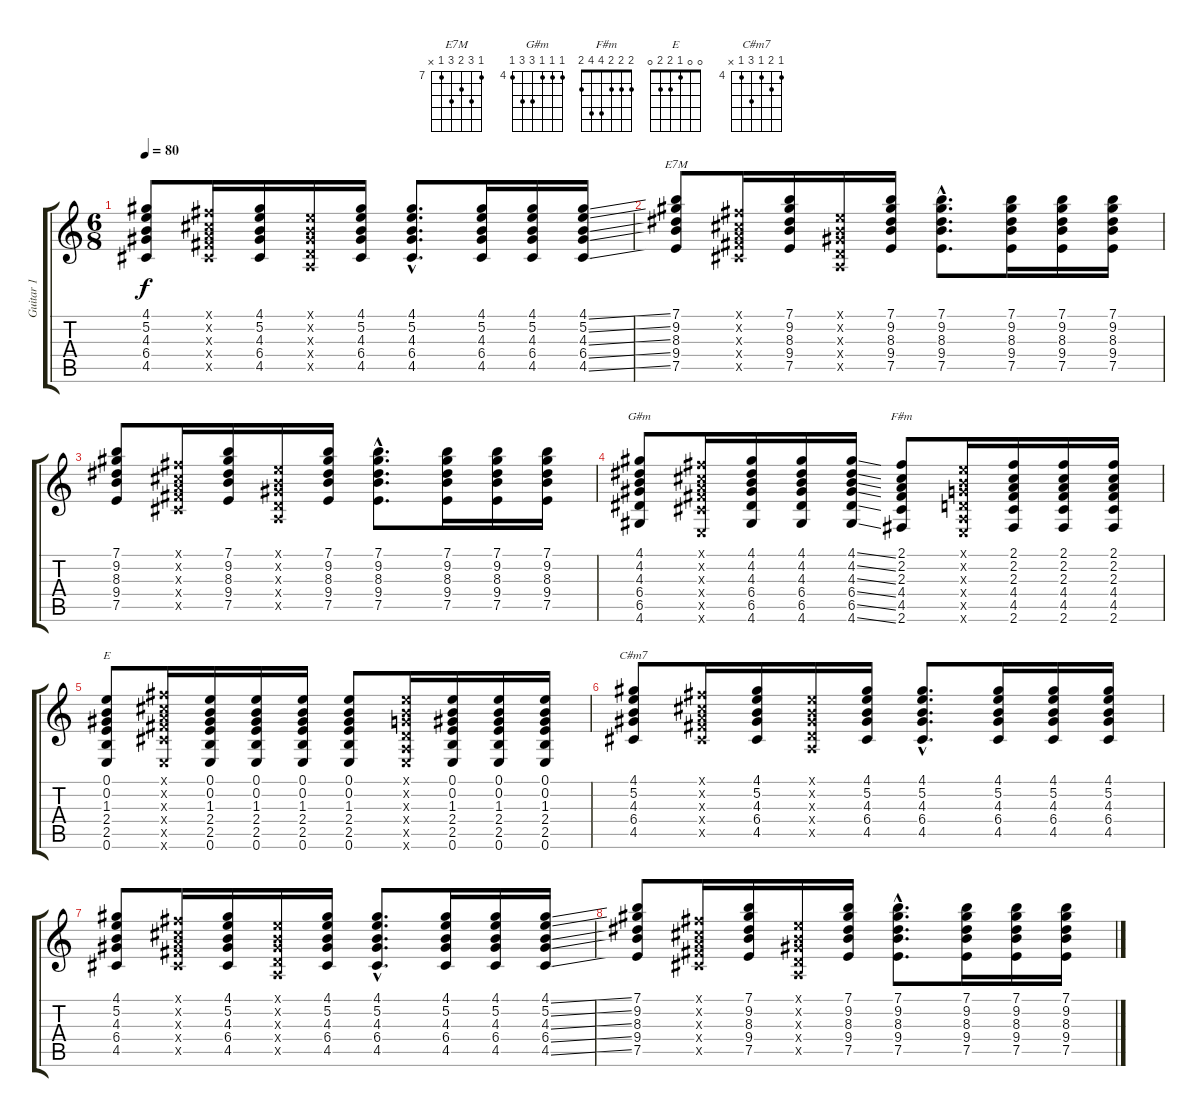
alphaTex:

\track ("Guitar 1" "Guitar 1") {instrument acousticguitarnylon}
\staff {score tabs}
\tuning (E4 B3 G3 D3 A2 E2) {hide}
\chord ("E7M" 7 9 8 9 7 x) {firstfret 7}
\chord ("G#m" 4 4 4 6 6 4) {firstfret 4}
\chord ("F#m" 2 2 2 4 4 2)
\chord ("E" 0 0 1 2 2 0)
\chord ("C#m7" 4 5 4 6 4 x) {firstfret 4}
\ts (6 8)
\tempo 80
\clef g2
\ks c
(4.1 5.2 4.3 6.4 4.5).8{dy f} (2.1{x} 2.2{x} 2.3{x} 4.4{x} 4.5{x}).16 (4.1 5.2 4.3 6.4 4.5).16 (0.1{x} 0.2{x} 1.3{x} 0.4{x} 0.5{x}).16 (4.1 5.2 4.3 6.4 4.5).16 (4.1{hac} 5.2{hac} 4.3{hac} 6.4{hac} 4.5{hac}).8{d} (4.1 5.2 4.3 6.4 4.5).16 (4.1 5.2 4.3 6.4 4.5).16 (4.1{ss} 5.2{ss} 4.3{ss} 6.4{ss} 4.5{ss}).16 |
(7.1 9.2 8.3 9.4 7.5).8{ch "E7M"} (2.1{x} 2.2{x} 2.3{x} 4.4{x} 4.5{x}).16 (7.1 9.2 8.3 9.4 7.5).16 (0.1{x} 0.2{x} 1.3{x} 0.4{x} 0.5{x}).16 (7.1 9.2 8.3 9.4 7.5).16 (7.1{hac} 9.2{hac} 8.3{hac} 9.4{hac} 7.5{hac}).8{d} (7.1 9.2 8.3 9.4 7.5).16 (7.1 9.2 8.3 9.4 7.5).16 (7.1 9.2 8.3 9.4 7.5).16 |
(7.1 9.2 8.3 9.4 7.5).8 (2.1{x} 2.2{x} 2.3{x} 4.4{x} 4.5{x}).16 (7.1 9.2 8.3 9.4 7.5).16 (0.1{x} 0.2{x} 1.3{x} 0.4{x} 0.5{x}).16 (7.1 9.2 8.3 9.4 7.5).16 (7.1{hac} 9.2{hac} 8.3{hac} 9.4{hac} 7.5{hac}).8{d} (7.1 9.2 8.3 9.4 7.5).16 (7.1 9.2 8.3 9.4 7.5).16 (7.1 9.2 8.3 9.4 7.5).16 |
(4.1 4.2 4.3 6.4 6.5 4.6).8{ch "G#m"} (2.1{x} 2.2{x} 2.3{x} 4.4{x} 4.5{x} 0.6{x}).16 (4.1 4.2 4.3 6.4 6.5 4.6).16 (4.1 4.2 4.3 6.4 6.5 4.6).16 (4.1{ss} 4.2{ss} 4.3{ss} 6.4{ss} 6.5{ss} 4.6{ss}).16 (2.1 2.2 2.3 4.4 4.5 2.6).8{ch "F#m"} (0.1{x} 0.2{x} 0.3{x} 0.4{x} 0.5{x} 0.6{x}).16 (2.1 2.2 2.3 4.4 4.5 2.6).16 (2.1 2.2 2.3 4.4 4.5 2.6).16 (2.1 2.2 2.3 4.4 4.5 2.6).16 |
(0.1 0.2 1.3 2.4 2.5 0.6).8{ch "E"} (2.1{x} 2.2{x} 2.3{x} 4.4{x} 4.5{x} 0.6{x}).16 (0.1 0.2 1.3 2.4 2.5 0.6).16 (0.1 0.2 1.3 2.4 2.5 0.6).16 (0.1 0.2 1.3 2.4 2.5 0.6).16 (0.1 0.2 1.3 2.4 2.5 0.6).8 (0.1{x} 0.2{x} 0.3{x} 0.4{x} 0.5{x} 0.6{x}).16 (0.1 0.2 1.3 2.4 2.5 0.6).16 (0.1 0.2 1.3 2.4 2.5 0.6).16 (0.1 0.2 1.3 2.4 2.5 0.6).16 |
(4.1 5.2 4.3 6.4 4.5).8{ch "C#m7"} (2.1{x} 2.2{x} 2.3{x} 4.4{x} 4.5{x}).16 (4.1 5.2 4.3 6.4 4.5).16 (0.1{x} 0.2{x} 1.3{x} 0.4{x} 0.5{x}).16 (4.1 5.2 4.3 6.4 4.5).16 (4.1{hac} 5.2{hac} 4.3{hac} 6.4{hac} 4.5{hac}).8{d} (4.1 5.2 4.3 6.4 4.5).16 (4.1 5.2 4.3 6.4 4.5).16 (4.1 5.2 4.3 6.4 4.5).16 |
(4.1 5.2 4.3 6.4 4.5).8 (2.1{x} 2.2{x} 2.3{x} 4.4{x} 4.5{x}).16 (4.1 5.2 4.3 6.4 4.5).16 (0.1{x} 0.2{x} 1.3{x} 0.4{x} 0.5{x}).16 (4.1 5.2 4.3 6.4 4.5).16 (4.1{hac} 5.2{hac} 4.3{hac} 6.4{hac} 4.5{hac}).8{d} (4.1 5.2 4.3 6.4 4.5).16 (4.1 5.2 4.3 6.4 4.5).16 (4.1{ss} 5.2{ss} 4.3{ss} 6.4{ss} 4.5{ss}).16 |
(7.1 9.2 8.3 9.4 7.5).8 (2.1{x} 2.2{x} 2.3{x} 4.4{x} 4.5{x}).16 (7.1 9.2 8.3 9.4 7.5).16 (0.1{x} 0.2{x} 1.3{x} 0.4{x} 0.5{x}).16 (7.1 9.2 8.3 9.4 7.5).16 (7.1{hac} 9.2{hac} 8.3{hac} 9.4{hac} 7.5{hac}).8{d} (7.1 9.2 8.3 9.4 7.5).16 (7.1 9.2 8.3 9.4 7.5).16 (7.1 9.2 8.3 9.4 7.5).16
